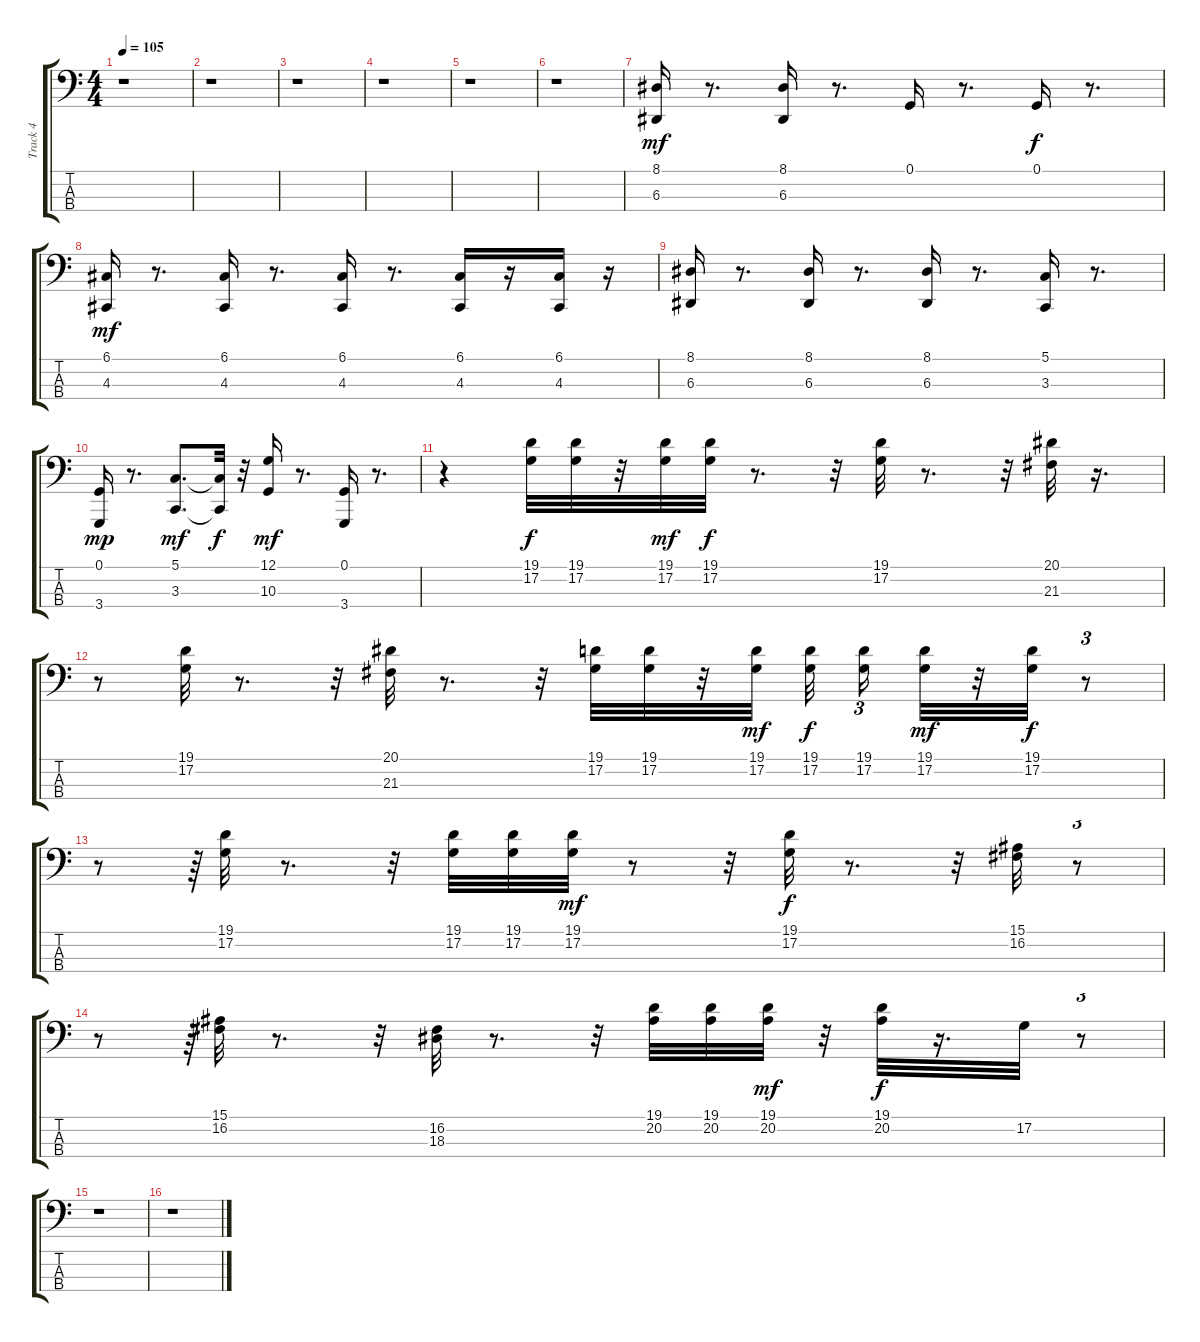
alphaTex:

\track ("Track 4" "Track 4") {instrument bassoon}
\staff {score tabs}
\tuning (G2 D2 A1 E1) {hide}
\ts (4 4)
\tempo 105
\clef f4
\ks c
r.1{dy mf} |
r.1 |
r.1 |
r.1 |
r.1 |
r.1 |
(8.1 6.3).16 r.8{d} (8.1 6.3).16 r.8{d} 0.1.16 r.8{d} 0.1.16{dy f} r.8{d} |
(6.1 4.3).16{dy mf} r.8{d} (6.1 4.3).16 r.8{d} (6.1 4.3).16 r.8{d} (6.1 4.3).16 r.16 (6.1 4.3).16 r.16 |
(8.1 6.3).16 r.8{d} (8.1 6.3).16 r.8{d} (8.1 6.3).16 r.8{d} (5.1 3.3).16 r.8{d} |
(0.1 3.4).16{dy mp} r.8{d} (5.1 3.3).8{d dy mf} (5.1{t} 3.3{t}).32{dy f} r.32 (12.1 10.3).16{dy mf} r.8{d} (0.1 3.4).16 r.8{d} |
r.4 (19.1 17.2).32{dy f} (19.1 17.2).32 r.32 (19.1 17.2).32{dy mf} (19.1 17.2).32{dy f} r.8{d} r.32 (19.1 17.2).32 r.8{d} r.32 (20.1 21.3).32 r.16{d} |
r.8 (19.1 17.2).32 r.8{d} r.32 (20.1 21.3).32 r.8{d} r.32 (19.1 17.2).32 (19.1 17.2).32 r.32 (19.1 17.2).32{dy mf} (19.1 17.2).32{dy f beam splitsecondary} (19.1 17.2).16{tu (3 2)} (19.1 17.2).32{dy mf} r.32 (19.1 17.2).32{dy f} r.8{tu (3 2)} |
r.8 r.64{tu (3 2)} (19.1 17.2).32 r.8{d} r.32 (19.1 17.2).32 (19.1 17.2).32 (19.1 17.2).32{dy mf} r.8 r.32 (19.1 17.2).32{dy f} r.8{d} r.32 (15.1 16.2).32 r.8{tu (3 2)} |
r.8 r.64{tu (3 2)} (15.1 16.2).32 r.8{d} r.32 (16.2 18.3).32 r.8{d} r.32 (19.1 20.2).32 (19.1 20.2).32 (19.1 20.2).32{dy mf} r.32 (19.1 20.2).32{dy f} r.16{d} 17.2.32 r.8{tu (3 2)} |
r.1 |
r.1
